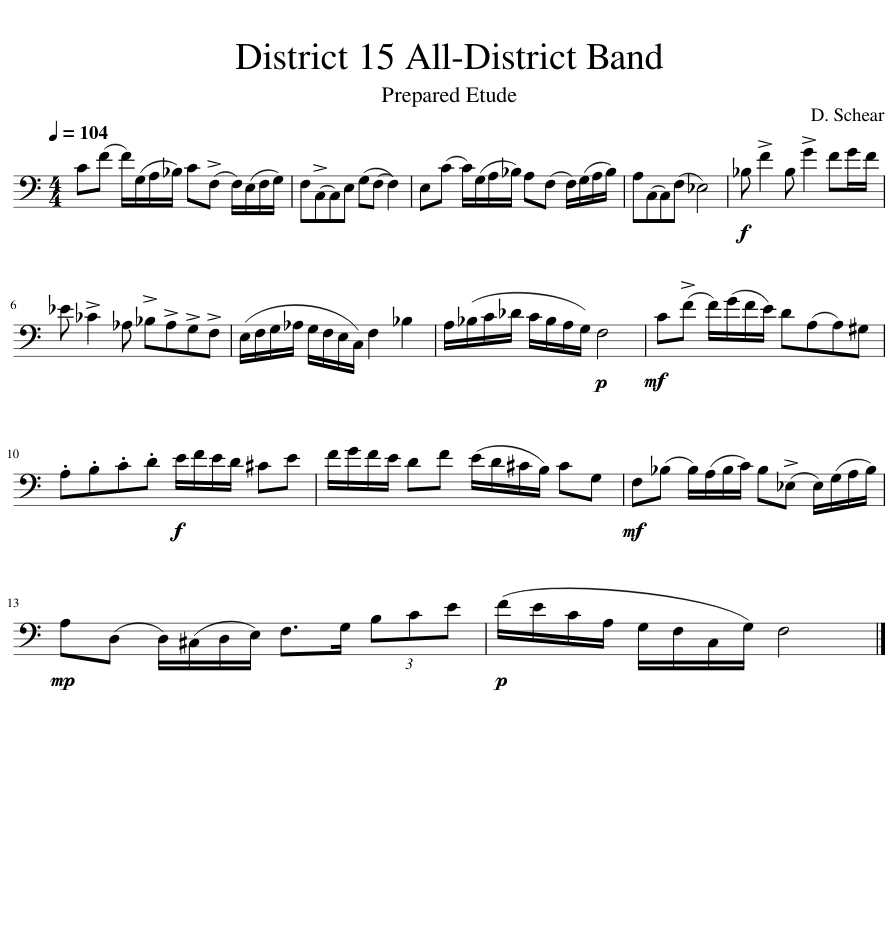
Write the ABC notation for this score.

X:1
L:1/8
Q:1/4=104
M:4/4
I:linebreak $
K:C
V:1 bass
V:1
 C(F F/)(G,/A,/_B,/) C(!>!F, F,/)(E,/F,/G,/) | F,(!>!C,C,)E, (G,(F, F,2)) | E,(C C/)(G,/A,/_B,/) A,(F, F,/)(G,/A,/B,/) | A,(C,C,)(F, _E,4) |!f! _B, !>!F2 B, !>!G2 FG/F/ |$ %5
 _E !>!_C2 _A, !>!_B,!>!A,!>!G,!>!F, | (E,/F,/G,/_A,/ G,/F,/E,/C,/) F,2 _B,2 | A,/(_B,/C/_D/ C/B,/A,/G,/)!p! F,4 |!mf! C(!>!F F/)(G/F/E/) D(A,A,)^G, |$ .A,.B,.C.D!f! E/F/E/D/ ^CE | %10
 F/G/F/E/ DF (E/D/^C/B,/) CG, |!mf! F,(_B, B,/)(A,/B,/C/) B,(!>!_E, E,/)(G,/A,/B,/) |$!mp! A,(D, D,/)(^C,/D,/E,/) F,>G, (3B,CE |!p! (F/E/C/A,/ G,/F,/C,/G,/) F,4 |] %14
